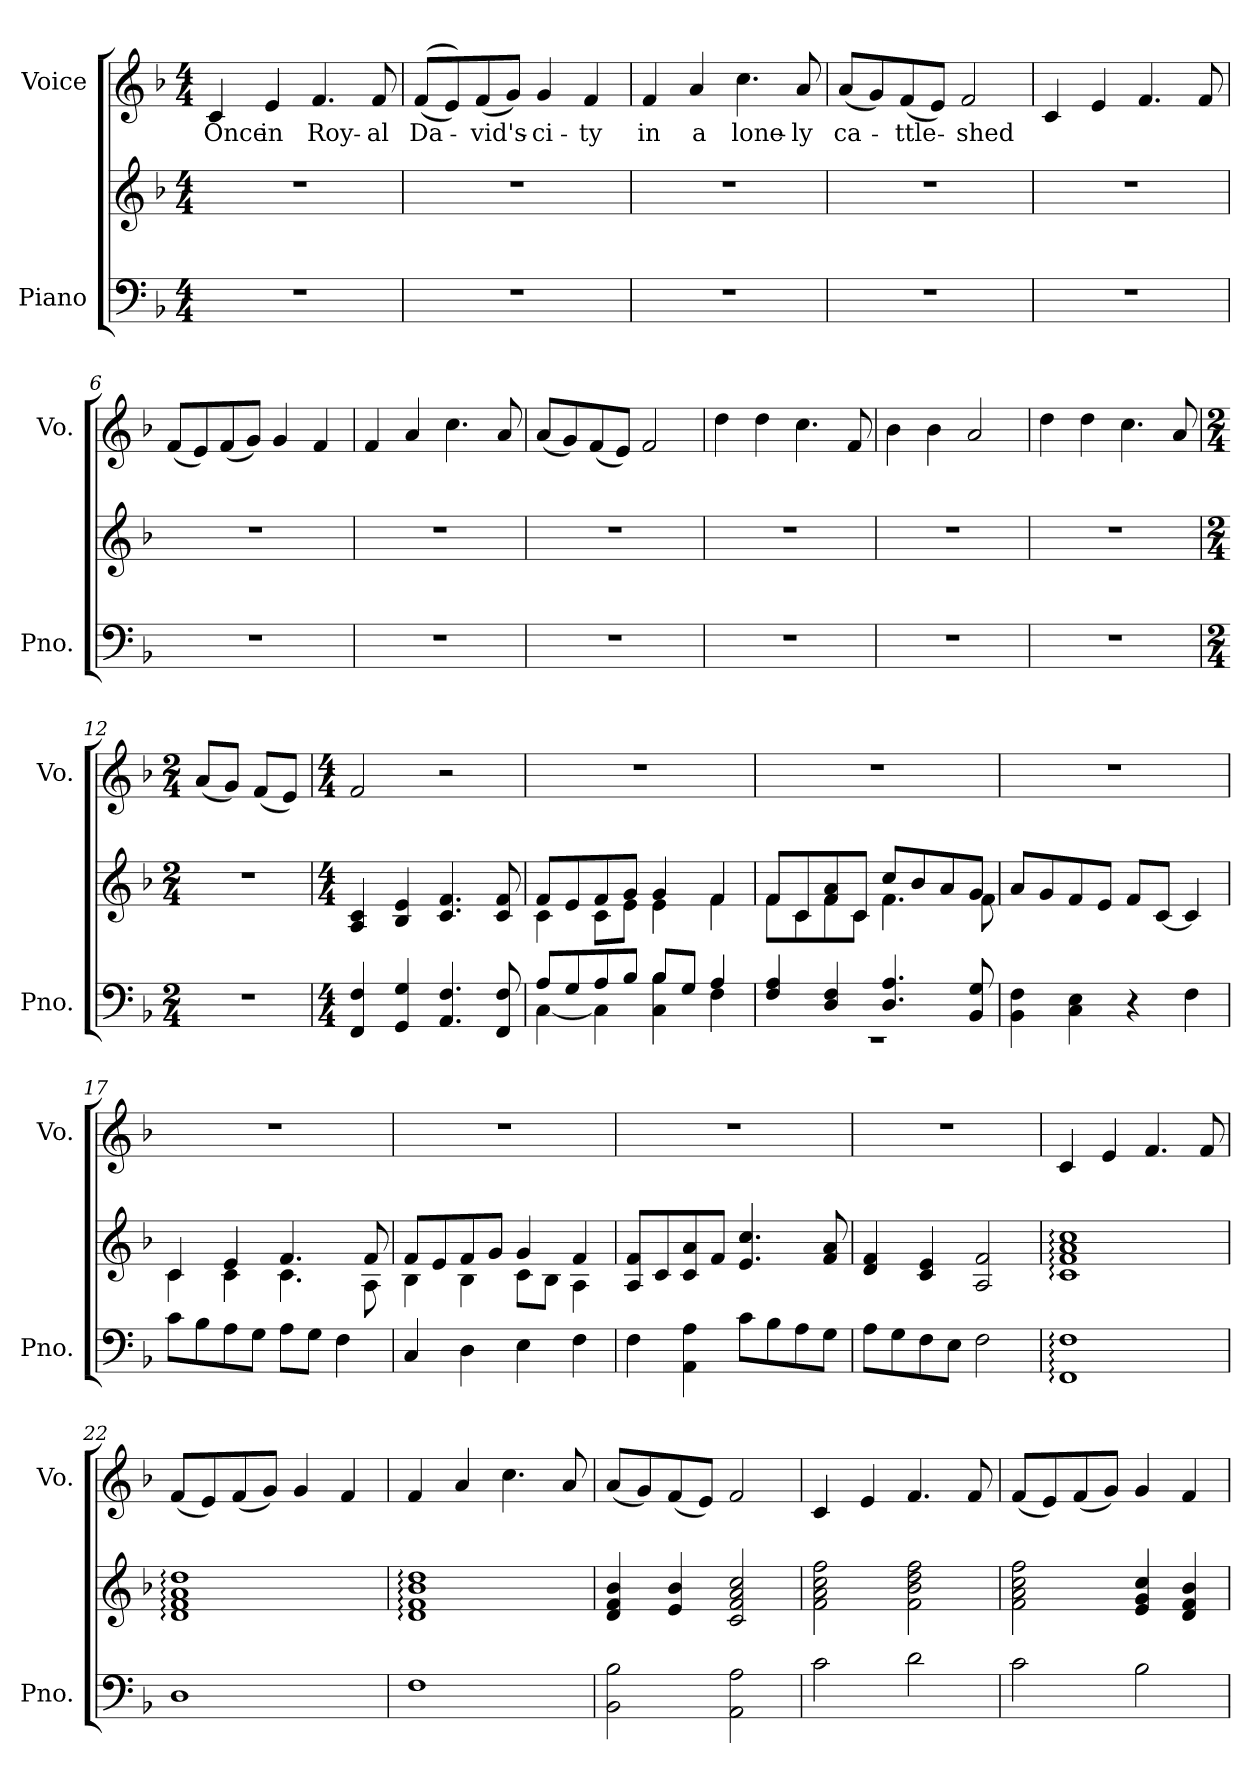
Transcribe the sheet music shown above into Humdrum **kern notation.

**kern	**kern	**kern	**text
*part2	*part2	*part1	*part1
*staff3	*staff2	*staff1	*staff1
*I"Piano	*	*I"Voice	*
*I'Pno.	*	*I'Vo.	*
*clefF4	*clefG2	*clefG2	*
*k[b-]	*k[b-]	*k[b-]	*
*M4/4	*M4/4	*M4/4	*
=1	=1	=1	=1
1r	1r	4c/	Once
.	.	4e/	in
.	.	4.f/	Roy-
.	.	8f/	-al
=2	=2	=2	=2
1r	1r	((8f/L	Da-
.	.	8e/))	.
.	.	(8f/	-vid's-
.	.	8g/J)	.
.	.	4g/	ci-
.	.	4f/	-ty
=3	=3	=3	=3
1r	1r	4f/	in
.	.	4a/	a
.	.	4.cc\	lone-
.	.	8a/	-ly
=4	=4	=4	=4
1r	1r	(8a/L	ca-
.	.	8g/)	.
.	.	(8f/	-ttle-
.	.	8e/J)	.
.	.	2f/	-shed
=5	=5	=5	=5
1r	1r	4c/	.
.	.	4e/	.
.	.	4.f/	.
.	.	8f/	.
!!LO:LB:g=z
=6	=6	=6	=6
1r	1r	(8f/L	.
.	.	8e/)	.
.	.	(8f/	.
.	.	8g/J)	.
.	.	4g/	.
.	.	4f/	.
=7	=7	=7	=7
1r	1r	4f/	.
.	.	4a/	.
.	.	4.cc\	.
.	.	8a/	.
=8	=8	=8	=8
1r	1r	(8a/L	.
.	.	8g/)	.
.	.	(8f/	.
.	.	8e/J)	.
.	.	2f/	.
=9	=9	=9	=9
1r	1r	4dd\	.
.	.	4dd\	.
.	.	4.cc\	.
.	.	8f/	.
=10	=10	=10	=10
1r	1r	4b-\	.
.	.	4b-\	.
.	.	2a/	.
=11	=11	=11	=11
1r	1r	4dd\	.
.	.	4dd\	.
.	.	4.cc\	.
.	.	8a/	.
=12	=12	=12	=12
*M2/4	*M2/4	*M2/4	*
2r	2r	(8a/L	.
.	.	8g/J)	.
.	.	(8f/L	.
.	.	8e/J)	.
!!LO:LB:g=z
=13	=13	=13	=13
*M4/4	*M4/4	*M4/4	*
4FF/ 4F/	4A/ 4c/	2f/	.
4GG/ 4G/	4B-/ 4e/	.	.
4.AA/ 4.F/	4.c/ 4.f/	2r	.
8FF/ 8F/	8c/ 8f/	.	.
=14	=14	=14	=14
*^	*^	*	*
8A/L	[4C\	8f/L	4c\	1r	.
8G/	.	8e/	.	.	.
8A/	4C\]	8f/	8c\L	.	.
8B-/J	.	8g/J	8e\J	.	.
8B-/L	4C\ 4B-\	4g/	4e\	.	.
8G/J	.	.	.	.	.
4A/	4F\	4f/	4f\	.	.
=15	=15	=15	=15	=15	=15
4F/ 4A/	1r	8f/L	8f\L	1r	.
.	.	8c/	8c\	.	.
4D/ 4F/	.	8f/ 8a/	8f\	.	.
.	.	8c/J	8c\J	.	.
4.D/ 4.A/	.	8cc/L	4.f\	.	.
.	.	8b-/	.	.	.
.	.	8a/	.	.	.
8BB-/ 8G/	.	8g/J	8f\	.	.
*v	*v	*	*	*	*
*	*v	*v	*	*
=16	=16	=16	=16
4BB-\ 4F\	8a/L	1r	.
.	8g/	.	.
4C\ 4E\	8f/	.	.
.	8e/J	.	.
4r	8f/L	.	.
.	[8c/J	.	.
4F\	4c/]	.	.
=17	=17	=17	=17
*	*^	*	*
8c\L	4c/	4c\	1r	.
8B-\	.	.	.	.
8A\	4e/	4c\	.	.
8G\J	.	.	.	.
8A\L	4.f/	4.c\	.	.
8G\J	.	.	.	.
4F\	.	.	.	.
.	8f/	8A\	.	.
!!LO:PB:g=z
=18	=18	=18	=18	=18
4C/	8f/L	4B-\	1r	.
.	8e/	.	.	.
4D\	8f/	4B-\	.	.
.	8g/J	.	.	.
4E\	4g/	8c\L	.	.
.	.	8B-\J	.	.
4F\	4f/	4A\	.	.
*	*v	*v	*	*
=19	=19	=19	=19
4F\	8A/ 8f/L	1r	.
.	8c/	.	.
4AA\ 4A\	8c/ 8a/	.	.
.	8f/J	.	.
8c\L	4.e/ 4.cc/	.	.
8B-\	.	.	.
8A\	.	.	.
8G\J	8f/ 8a/	.	.
=20	=20	=20	=20
8A\L	4d/ 4f/	1r	.
8G\	.	.	.
8F\	4c/ 4e/	.	.
8E\J	.	.	.
2F\	2A/ 2f/	.	.
=21	=21	=21	=21
1FF: 1F:	1c: 1f: 1a: 1cc:	4c/	.
.	.	4e/	.
.	.	4.f/	.
.	.	8f/	.
=22	=22	=22	=22
1D	1d: 1f: 1a: 1dd:	(8f/L	.
.	.	8e/)	.
.	.	(8f/	.
.	.	8g/J)	.
.	.	4g/	.
.	.	4f/	.
!!LO:LB:g=z
=23	=23	=23	=23
1F	1d: 1f: 1b-: 1dd:	4f/	.
.	.	4a/	.
.	.	4.cc\	.
.	.	8a/	.
=24	=24	=24	=24
2BB-\ 2B-\	4d/ 4f/ 4b-/	(8a/L	.
.	.	8g/)	.
.	4e/ 4b-/	(8f/	.
.	.	8e/J)	.
2AA\ 2A\	2c/ 2f/ 2a/ 2cc/	2f/	.
=25	=25	=25	=25
2c\	2f\ 2a\ 2cc\ 2ff\	4c/	.
.	.	4e/	.
2d\	2f\ 2b-\ 2dd\ 2ff\	4.f/	.
.	.	8f/	.
=26	=26	=26	=26
2c\	2f\ 2a\ 2cc\ 2ff\	(8f/L	.
.	.	8e/)	.
.	.	(8f/	.
.	.	8g/J)	.
2B-\	4e/ 4g/ 4cc/	4g/	.
.	4d/ 4f/ 4b-/	4f/	.
=	=	=	=
*-	*-	*-	*-
